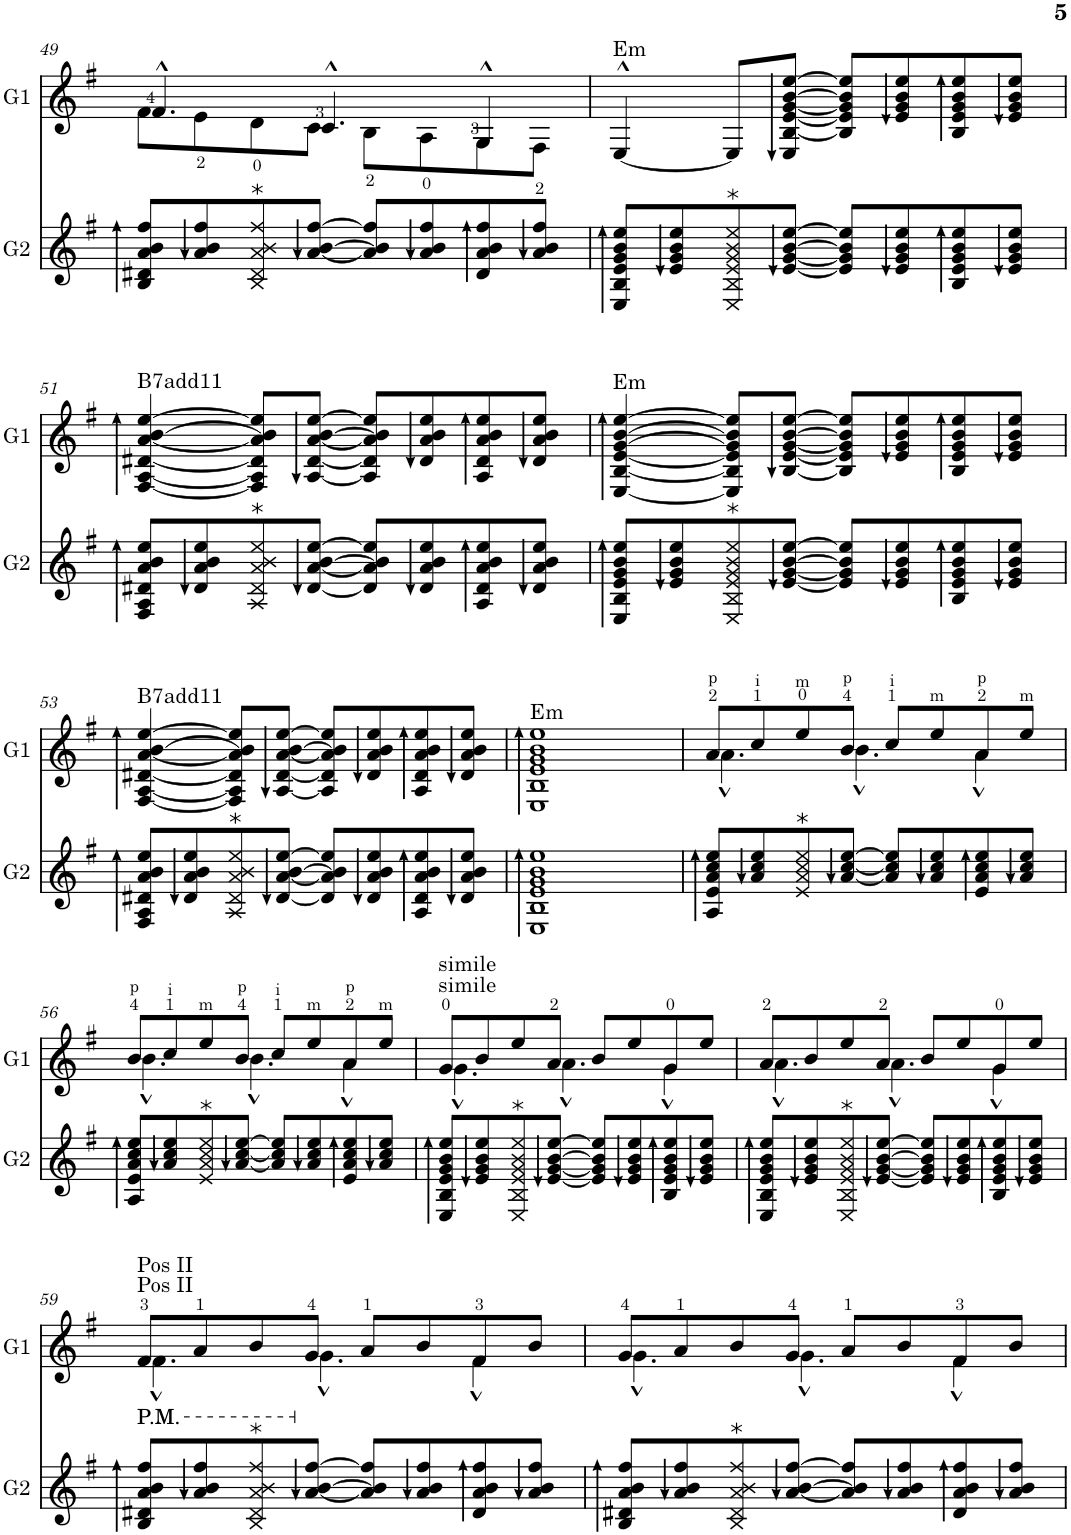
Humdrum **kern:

**kern	**kern
*part2	*part1
*staff2	*staff1
*I"G2	*I"G1
*I'G2	*I'G1
!!LO:PB:g=z
*clefG2	*clefG2
*Trd7c12	*Trd7c12
*k[f#]	*k[f#]
*M4/4	*M4/4
=49	=49
*	*^
8B/ 8d#X/ 8a/ 8b/ 8ff#/L	4.f#^^/	8f#\L
8a/ 8b/ 8ff#/	.	8e\
8B/ 8d#/ 8a/ 8b/ 8ff#/	.	8d\
[8a/ [8b/ [8ff#/J	4.c^^/	8c\J
8a/] 8b/] 8ff#/]L	.	8B\L
8a/ 8b/ 8ff#/	.	8A\
8d#/ 8a/ 8b/ 8ff#/	4G^^/	8G\
8a/ 8b/ 8ff#/J	.	8F#\J
=50	=50	=50
!	!LO:TX:a:t=Em	!
*	*v	*v
8E/ 8B/ 8e/ 8g/ 8b/ 8ee/L	[4E^^/
8e/ 8g/ 8b/ 8ee/	.
8E/ 8B/ 8e/ 8g/ 8b/ 8ee/	8E/L]
[8e/ [8g/ [8b/ [8ee/J	8E/ [8B/ [8e/ [8g/ [8b/ [8ee/J
8e/] 8g/] 8b/] 8ee/]L	8B/] 8e/] 8g/] 8b/] 8ee/]L
8e/ 8g/ 8b/ 8ee/	8e/ 8g/ 8b/ 8ee/
8B/ 8e/ 8g/ 8b/ 8ee/	8B/ 8e/ 8g/ 8b/ 8ee/
8e/ 8g/ 8b/ 8ee/J	8e/ 8g/ 8b/ 8ee/J
!!LO:LB:g=z
=51	=51
!	!LO:TX:a:t=B7add11
8F#/ 8A/ 8d#X/ 8a/ 8b/ 8ee/L	[4F#/ [4A/ [4d#X/ [4a/ [4b/ [4ee/
8d#/ 8a/ 8b/ 8ee/	.
8A/ 8d#/ 8a/ 8b/ 8ee/	8F#/] 8A/] 8d#/] 8a/] 8b/] 8ee/]L
[8d#/ [8a/ [8b/ [8ee/J	[8A/ [8d#/ [8a/ [8b/ [8ee/J
8d#/] 8a/] 8b/] 8ee/]L	8A/] 8d#/] 8a/] 8b/] 8ee/]L
8d#/ 8a/ 8b/ 8ee/	8d#/ 8a/ 8b/ 8ee/
8A/ 8d#/ 8a/ 8b/ 8ee/	8A/ 8d#/ 8a/ 8b/ 8ee/
8d#/ 8a/ 8b/ 8ee/J	8d#/ 8a/ 8b/ 8ee/J
=52	=52
!	!LO:TX:a:t=Em
8E/ 8B/ 8e/ 8g/ 8b/ 8ee/L	[4E/ [4B/ [4e/ [4g/ [4b/ [4ee/
8e/ 8g/ 8b/ 8ee/	.
8E/ 8B/ 8e/ 8g/ 8b/ 8ee/	8E/] 8B/] 8e/] 8g/] 8b/] 8ee/]L
[8e/ [8g/ [8b/ [8ee/J	[8B/ [8e/ [8g/ [8b/ [8ee/J
8e/] 8g/] 8b/] 8ee/]L	8B/] 8e/] 8g/] 8b/] 8ee/]L
8e/ 8g/ 8b/ 8ee/	8e/ 8g/ 8b/ 8ee/
8B/ 8e/ 8g/ 8b/ 8ee/	8B/ 8e/ 8g/ 8b/ 8ee/
8e/ 8g/ 8b/ 8ee/J	8e/ 8g/ 8b/ 8ee/J
!!LO:LB:g=z
=53	=53
!	!LO:TX:a:t=B7add11
8F#/ 8A/ 8d#X/ 8a/ 8b/ 8ee/L	[4F#/ [4A/ [4d#X/ [4a/ [4b/ [4ee/
8d#/ 8a/ 8b/ 8ee/	.
8A/ 8d#/ 8a/ 8b/ 8ee/	8F#/] 8A/] 8d#/] 8a/] 8b/] 8ee/]L
[8d#/ [8a/ [8b/ [8ee/J	[8A/ [8d#/ [8a/ [8b/ [8ee/J
8d#/] 8a/] 8b/] 8ee/]L	8A/] 8d#/] 8a/] 8b/] 8ee/]L
8d#/ 8a/ 8b/ 8ee/	8d#/ 8a/ 8b/ 8ee/
8A/ 8d#/ 8a/ 8b/ 8ee/	8A/ 8d#/ 8a/ 8b/ 8ee/
8d#/ 8a/ 8b/ 8ee/J	8d#/ 8a/ 8b/ 8ee/J
=54	=54
!	!LO:TX:a:t=Em
1E 1B 1e 1g 1b 1ee	1E 1B 1e 1g 1b 1ee
=55	=55
*	*^
8A/ 8e/ 8a/ 8cc/ 8ee/L	8a/L	4.a^^\
8a/ 8cc/ 8ee/	8cc/	.
8e/ 8a/ 8cc/ 8ee/	8ee/	.
[8a/ [8cc/ [8ee/J	8b/J	4.b^^\
8a/] 8cc/] 8ee/]L	8cc/L	.
8a/ 8cc/ 8ee/	8ee/	.
8e/ 8a/ 8cc/ 8ee/	8a/	4a^^\
8a/ 8cc/ 8ee/J	8ee/J	.
!!LO:LB:g=z	!!
=56	=56	=56
8A/ 8e/ 8a/ 8cc/ 8ee/L	8b/L	4.b^^\
8a/ 8cc/ 8ee/	8cc/	.
8e/ 8a/ 8cc/ 8ee/	8ee/	.
[8a/ [8cc/ [8ee/J	8b/J	4.b^^\
8a/] 8cc/] 8ee/]L	8cc/L	.
8a/ 8cc/ 8ee/	8ee/	.
8e/ 8a/ 8cc/ 8ee/	8a/	4a^^\
8a/ 8cc/ 8ee/J	8ee/J	.
=57	=57	=57
!	!LO:TX:a:t=simile	!
!	!LO:TX:a:t=simile	!
8E/ 8B/ 8e/ 8g/ 8b/ 8ee/L	8g/L	4.g^^\
8e/ 8g/ 8b/ 8ee/	8b/	.
8E/ 8B/ 8e/ 8g/ 8b/ 8ee/	8ee/	.
[8e/ [8g/ [8b/ [8ee/J	8a/J	4.a^^\
8e/] 8g/] 8b/] 8ee/]L	8b/L	.
8e/ 8g/ 8b/ 8ee/	8ee/	.
8B/ 8e/ 8g/ 8b/ 8ee/	8g/	4g^^\
8e/ 8g/ 8b/ 8ee/J	8ee/J	.
=58	=58	=58
8E/ 8B/ 8e/ 8g/ 8b/ 8ee/L	8a/L	4.a^^\
8e/ 8g/ 8b/ 8ee/	8b/	.
8E/ 8B/ 8e/ 8g/ 8b/ 8ee/	8ee/	.
[8e/ [8g/ [8b/ [8ee/J	8a/J	4.a^^\
8e/] 8g/] 8b/] 8ee/]L	8b/L	.
8e/ 8g/ 8b/ 8ee/	8ee/	.
8B/ 8e/ 8g/ 8b/ 8ee/	8g/	4g^^\
8e/ 8g/ 8b/ 8ee/J	8ee/J	.
!!LO:LB:g=z	!!
=59	=59	=59
!	!LO:TX:a:t=Pos II	!
!	!LO:TX:a:t=Pos II	!
!	!LO:TX:b:t=P.M.	!
!	!LO:TX:b:t=P.M.	!
8B/ 8d#X/ 8a/ 8b/ 8ff#/L	8f#/L	4.f#^^\
8a/ 8b/ 8ff#/	8a/	.
8B/ 8d#/ 8a/ 8b/ 8ff#/	8b/	.
[8a/ [8b/ [8ff#/J	8g/J	4.g^^\
8a/] 8b/] 8ff#/]L	8a/L	.
8a/ 8b/ 8ff#/	8b/	.
8d#/ 8a/ 8b/ 8ff#/	8f#/	4f#^^\
8a/ 8b/ 8ff#/J	8b/J	.
=60	=60	=60
8B/ 8d#X/ 8a/ 8b/ 8ff#/L	8g/L	4.g^^\
8a/ 8b/ 8ff#/	8a/	.
8B/ 8d#/ 8a/ 8b/ 8ff#/	8b/	.
[8a/ [8b/ [8ff#/J	8g/J	4.g^^\
8a/] 8b/] 8ff#/]L	8a/L	.
8a/ 8b/ 8ff#/	8b/	.
8d#/ 8a/ 8b/ 8ff#/	8f#/	4f#^^\
8a/ 8b/ 8ff#/J	8b/J	.
*	*v	*v
=	=
*-	*-
